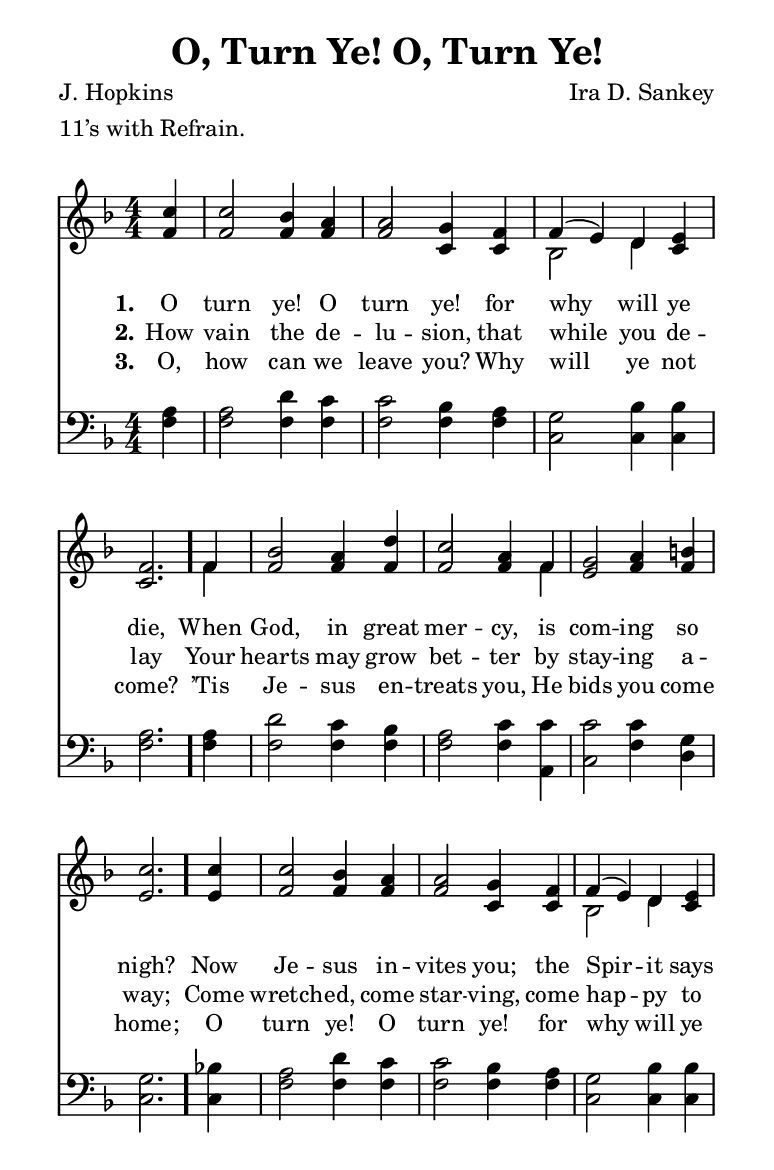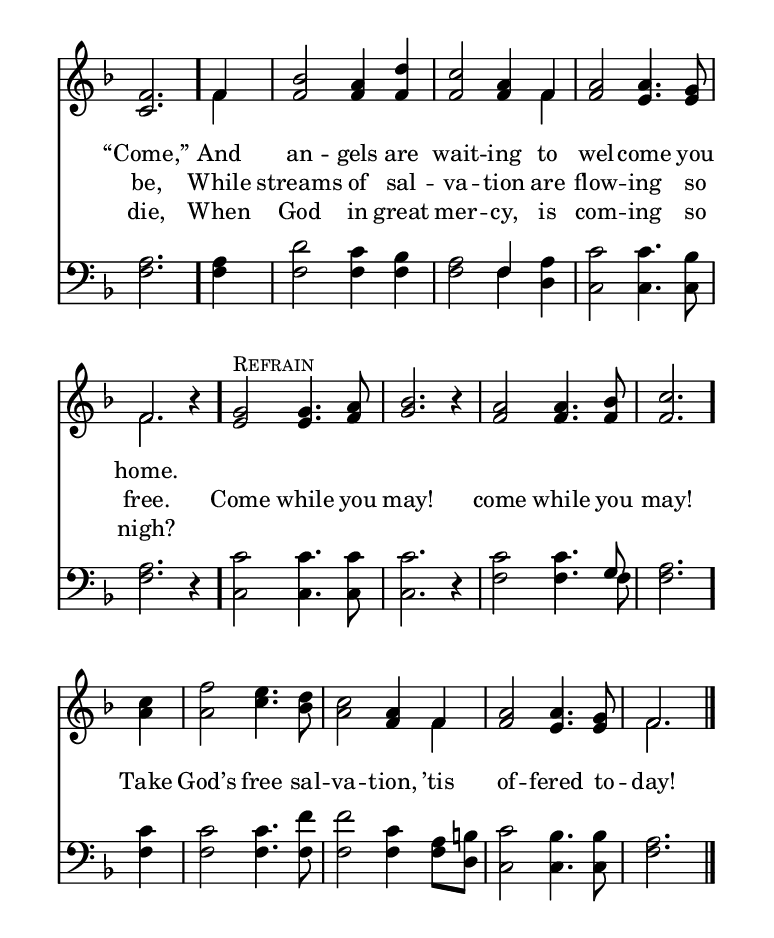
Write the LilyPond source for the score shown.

\include "common/global.ily"
\paper {
  \include "common/paper.ily"
  %ragged-bottom = ##t
  %ragged-last-bottom = ##t
  %systems-per-page = ##f
  %page-count = ##f
}

\header{
  hymnnumber = "110"
  title = "O, Turn Ye! O, Turn Ye!"
  tunename = "Hiding In Thee"
  meter = "11’s with Refrain."
  poet = "J. Hopkins"
  composer = "Ira D. Sankey"
  %copyright = ""
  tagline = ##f
}

% for fermata in MIDI
ta = { \tempo 4=100 }
tb = { \tempo 4=50  }

% original document for this song often shows quavers where crotchets belong
patternAA = { c4 | c2 c4 c4 | c2 c4 c4 | c4( c4) c4 c4 | c2. }
patternAB = { c4 | c2 c4 c4 | c2 c4 c4 | c2      c4 c4 | c2. }

patternBA = \patternAB
patternBB = { c4 | c2 c4 c4 | c2 c4 c4 | c2    c4. c8 | c2. } % inlined last rest

patternCA = { c2 c4. c8 | c2. r4 | c2 c4. c8 | c2. }

patternDA = { c4 | c2 c4. c8 | c2 c4 c4      | c2 c4. c8 | c2. }
patternDB = { c4 | c2 c4. c8 | c2 c4 c8[ c8] | c2 c4. c8 | c2. }

global = {
  \include "common/overrides.ily"
  \override Staff.TimeSignature.style = #'numbered
  \time 4/4
  \override Score.MetronomeMark.transparent = ##t % hide all fermata changes too
  \ta
  \key f \major
  \partial 4
  \autoBeamOff
}

notesSoprano = {
\global
\relative c'' {

  \changePitch \patternAA { c | c bes a | a g f | f e d e | f }
  \changePitch \patternBA { f | bes a d | c a f | g a b! | c }
  \changePitch \patternAA { c | c bes a | a g f | f e d e | f }
  \changePitch \patternBB { f | bes a d | c a f | a a g | f r4 }

  << s^\markup { \small \caps "Refrain" }
  \changePitch \patternCA { g g a | bes | a a bes | c } >>
  \changePitch \patternDA { c | f e d | c a f | a a g | f }

  \bar "|."

}
}

notesAlto = {
\global
\relative e' {

  \changePitch \patternAB { f | f f f | f c c | bes d c | c }
  \changePitch \patternBA { f | f f f | f f f | e f f | e }
  \changePitch \patternAB { e | f f f | f c c | bes d c | c }
  \changePitch \patternBB { f | f f f | f f f | f e e | f r4 }

  \changePitch \patternCA { e e f | g | f f f | f }
  \changePitch \patternDA { a | a c bes | a f f | f e e | f }

}
}

notesTenor = {
\global
\relative a {

  \changePitch \patternAB { a | a d c | c bes a | g bes bes | a }
  \changePitch \patternBA { a | d c bes | a c c | c c g | g }
  \changePitch \patternAB { bes! | a d c | c bes a | g bes bes | a }
  \changePitch \patternBB { a | d c bes | a f a | c c bes | a r4 }

  \changePitch \patternCA { c c c | c | c c g | a }
  \changePitch \patternDB { c | c c f | f c a b! | c bes bes | a }

}
}

notesBass = {
\global
\relative f {

  \changePitch \patternAB { f | f f f | f f f c c c | f }
  \changePitch \patternBA { f | f f f | f f a, | c f d | c }
  \changePitch \patternAB { c | f f f | f f f | c c c | f }
  \changePitch \patternBB { f | f f f | f f d | c c c | f r4 }

  \changePitch \patternCA { c c c | c | f f f | f }
  \changePitch \patternDB { f | f f f | f f f d | c c c | f }

}
}

Refrain = \lyricmode {

Come while you may! come while you may! \bar "."
Take God’s free sal -- va -- tion, ’tis of -- fered to -- day! \bar "."

}

wordsA = \lyricmode {
\set stanza = "1."

O turn ye! O turn ye! for why will ye die, \bar "."
When God, in great mer -- cy, is com -- ing so nigh? \bar "."
Now Je -- sus in -- vites you; the Spir -- it says “Come,” \bar "."
And an -- gels are wait -- ing to wel -- come you home. \bar "."

}

wordsB = \lyricmode {
\set stanza = "2."

How vain the de -- lu -- sion, that while you de -- lay
Your hearts may grow bet -- ter by stay -- ing a -- way;
Come wretch -- ed, come star -- ving, come hap -- py to be,
While streams of sal -- va -- tion are flow -- ing so free.

\Refrain

}

wordsC = \lyricmode {
\set stanza = "3."

O, how can we leave you? Why will ye not come?
’Tis Je -- sus en -- treats you, He bids you come home;
O turn ye! O turn ye! for why will ye die,
When God in great mer -- cy, is com -- ing so nigh?

}

\score {
  \context ChoirStaff <<
    \context Staff = upper <<
      \set Staff.autoBeaming = ##f
      \set ChoirStaff.systemStartDelimiter = #'SystemStartBar
      \set ChoirStaff.printPartCombineTexts = ##f
      \partcombine #'(2 . 9) \notesSoprano \notesAlto
      \context NullVoice = sopranos { \voiceOne << \notesSoprano >> }
      \context NullVoice = altos { \voiceTwo << \notesAlto >> }
      \context Lyrics = one   \lyricsto sopranos \wordsA
      \context Lyrics = two   \lyricsto sopranos \wordsB
      \context Lyrics = three \lyricsto sopranos \wordsC
    >>
    \context Staff = men <<
      \set Staff.autoBeaming = ##f
      \clef bass
      \set ChoirStaff.printPartCombineTexts = ##f
      \partcombine #'(2 . 9) \notesTenor \notesBass
      \context NullVoice = tenors { \voiceOne << \notesTenor >> }
      \context NullVoice = basses { \voiceTwo << \notesBass >> }
    >>
  >>
  \layout {
    \include "common/layout.ily"
  }
  \midi{
    \include "common/midi.ily"
  }
}

\version "2.19.49"  % necessary for upgrading to future LilyPond versions.

% vi:set et ts=2 sw=2 ai nocindent syntax=lilypond:
